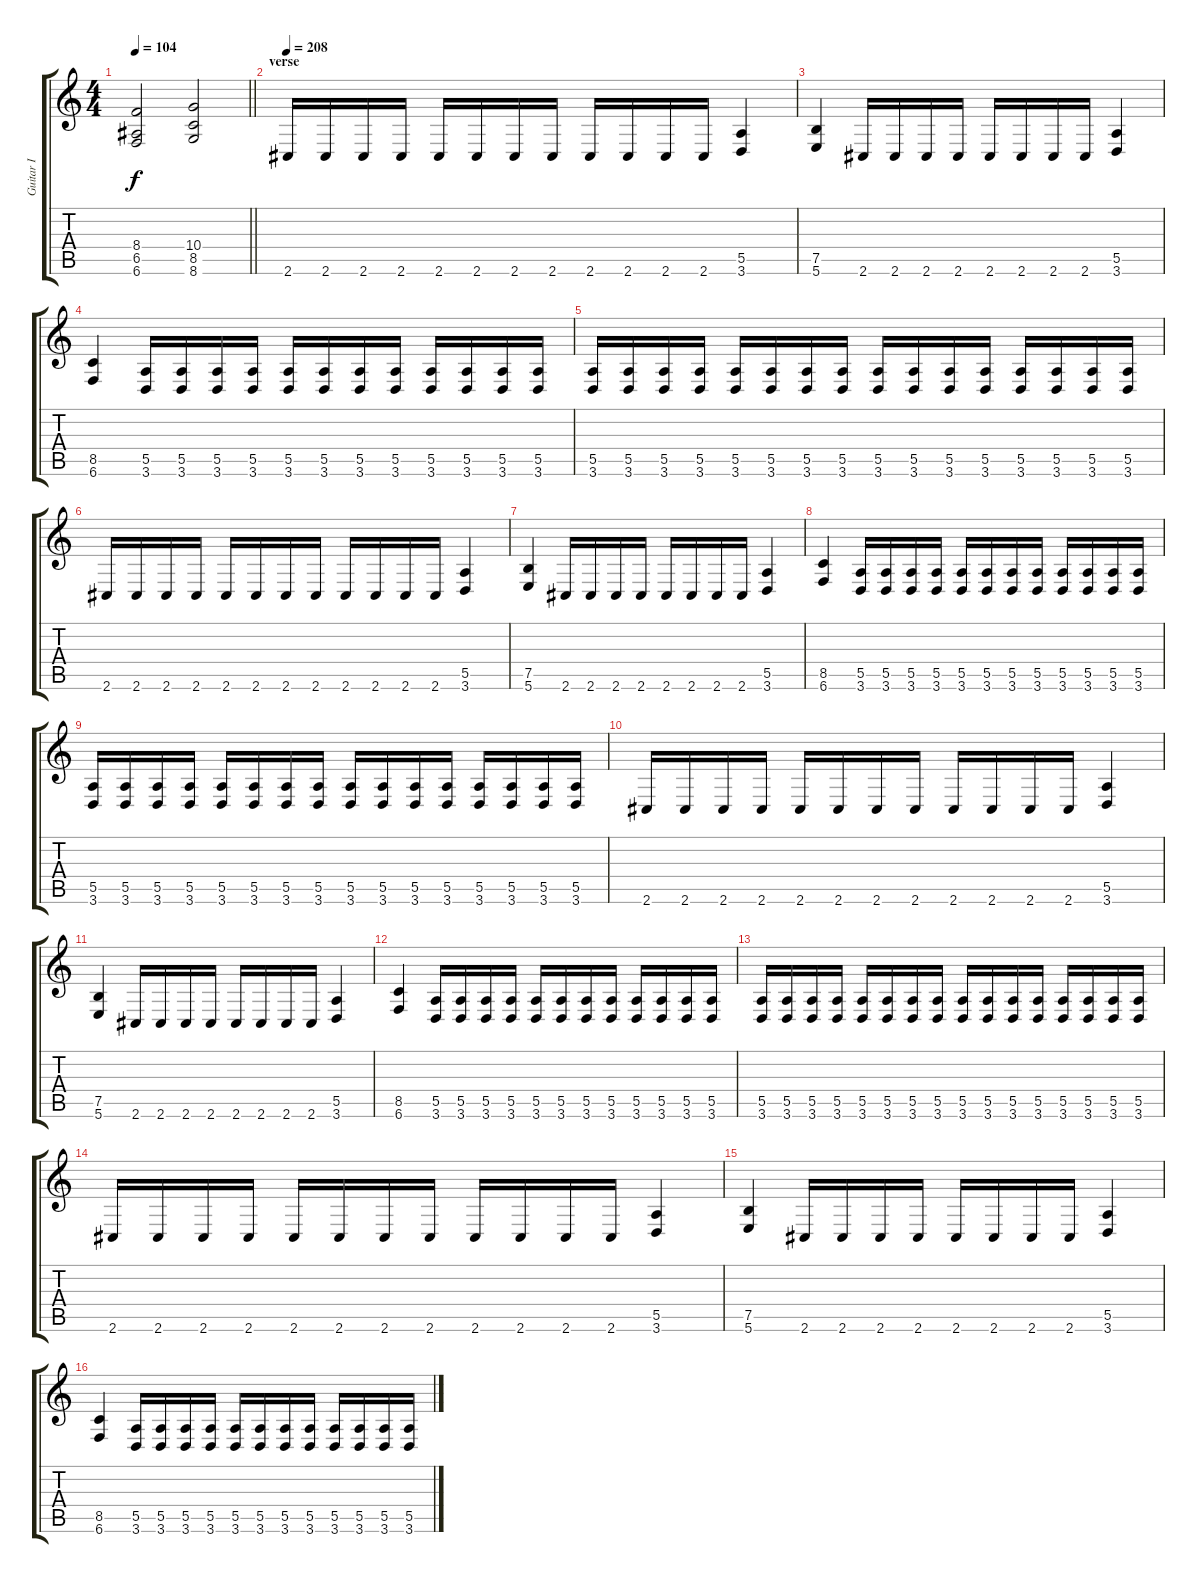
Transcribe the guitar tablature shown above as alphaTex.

\track ("Guitar I" "Guitar I") {instrument distortionguitar}
\staff {score tabs}
\tuning (B3 Gb3 D3 A2 E2 B1) {hide}
\ts (4 4)
\tempo 104
\clef g2
\barLineRight lightlight
\ks c
(8.4 6.5 6.6).2{dy f} (10.4 8.5 8.6).2 |
\section ("" "verse")
\tempo 208
2.6.16 2.6.16 2.6.16 2.6.16 2.6.16 2.6.16 2.6.16 2.6.16 2.6.16 2.6.16 2.6.16 2.6.16 (5.5 3.6).4 |
(7.5 5.6).4 2.6.16 2.6.16 2.6.16 2.6.16 2.6.16 2.6.16 2.6.16 2.6.16 (5.5 3.6).4 |
(8.5 6.6).4 (5.5 3.6).16 (5.5 3.6).16 (5.5 3.6).16 (5.5 3.6).16 (5.5 3.6).16 (5.5 3.6).16 (5.5 3.6).16 (5.5 3.6).16 (5.5 3.6).16 (5.5 3.6).16 (5.5 3.6).16 (5.5 3.6).16 |
(5.5 3.6).16 (5.5 3.6).16 (5.5 3.6).16 (5.5 3.6).16 (5.5 3.6).16 (5.5 3.6).16 (5.5 3.6).16 (5.5 3.6).16 (5.5 3.6).16 (5.5 3.6).16 (5.5 3.6).16 (5.5 3.6).16 (5.5 3.6).16 (5.5 3.6).16 (5.5 3.6).16 (5.5 3.6).16 |
2.6.16 2.6.16 2.6.16 2.6.16 2.6.16 2.6.16 2.6.16 2.6.16 2.6.16 2.6.16 2.6.16 2.6.16 (5.5 3.6).4 |
(7.5 5.6).4 2.6.16 2.6.16 2.6.16 2.6.16 2.6.16 2.6.16 2.6.16 2.6.16 (5.5 3.6).4 |
(8.5 6.6).4 (5.5 3.6).16 (5.5 3.6).16 (5.5 3.6).16 (5.5 3.6).16 (5.5 3.6).16 (5.5 3.6).16 (5.5 3.6).16 (5.5 3.6).16 (5.5 3.6).16 (5.5 3.6).16 (5.5 3.6).16 (5.5 3.6).16 |
(5.5 3.6).16 (5.5 3.6).16 (5.5 3.6).16 (5.5 3.6).16 (5.5 3.6).16 (5.5 3.6).16 (5.5 3.6).16 (5.5 3.6).16 (5.5 3.6).16 (5.5 3.6).16 (5.5 3.6).16 (5.5 3.6).16 (5.5 3.6).16 (5.5 3.6).16 (5.5 3.6).16 (5.5 3.6).16 |
2.6.16 2.6.16 2.6.16 2.6.16 2.6.16 2.6.16 2.6.16 2.6.16 2.6.16 2.6.16 2.6.16 2.6.16 (5.5 3.6).4 |
(7.5 5.6).4 2.6.16 2.6.16 2.6.16 2.6.16 2.6.16 2.6.16 2.6.16 2.6.16 (5.5 3.6).4 |
(8.5 6.6).4 (5.5 3.6).16 (5.5 3.6).16 (5.5 3.6).16 (5.5 3.6).16 (5.5 3.6).16 (5.5 3.6).16 (5.5 3.6).16 (5.5 3.6).16 (5.5 3.6).16 (5.5 3.6).16 (5.5 3.6).16 (5.5 3.6).16 |
(5.5 3.6).16 (5.5 3.6).16 (5.5 3.6).16 (5.5 3.6).16 (5.5 3.6).16 (5.5 3.6).16 (5.5 3.6).16 (5.5 3.6).16 (5.5 3.6).16 (5.5 3.6).16 (5.5 3.6).16 (5.5 3.6).16 (5.5 3.6).16 (5.5 3.6).16 (5.5 3.6).16 (5.5 3.6).16 |
2.6.16 2.6.16 2.6.16 2.6.16 2.6.16 2.6.16 2.6.16 2.6.16 2.6.16 2.6.16 2.6.16 2.6.16 (5.5 3.6).4 |
(7.5 5.6).4 2.6.16 2.6.16 2.6.16 2.6.16 2.6.16 2.6.16 2.6.16 2.6.16 (5.5 3.6).4 |
(8.5 6.6).4 (5.5 3.6).16 (5.5 3.6).16 (5.5 3.6).16 (5.5 3.6).16 (5.5 3.6).16 (5.5 3.6).16 (5.5 3.6).16 (5.5 3.6).16 (5.5 3.6).16 (5.5 3.6).16 (5.5 3.6).16 (5.5 3.6).16
